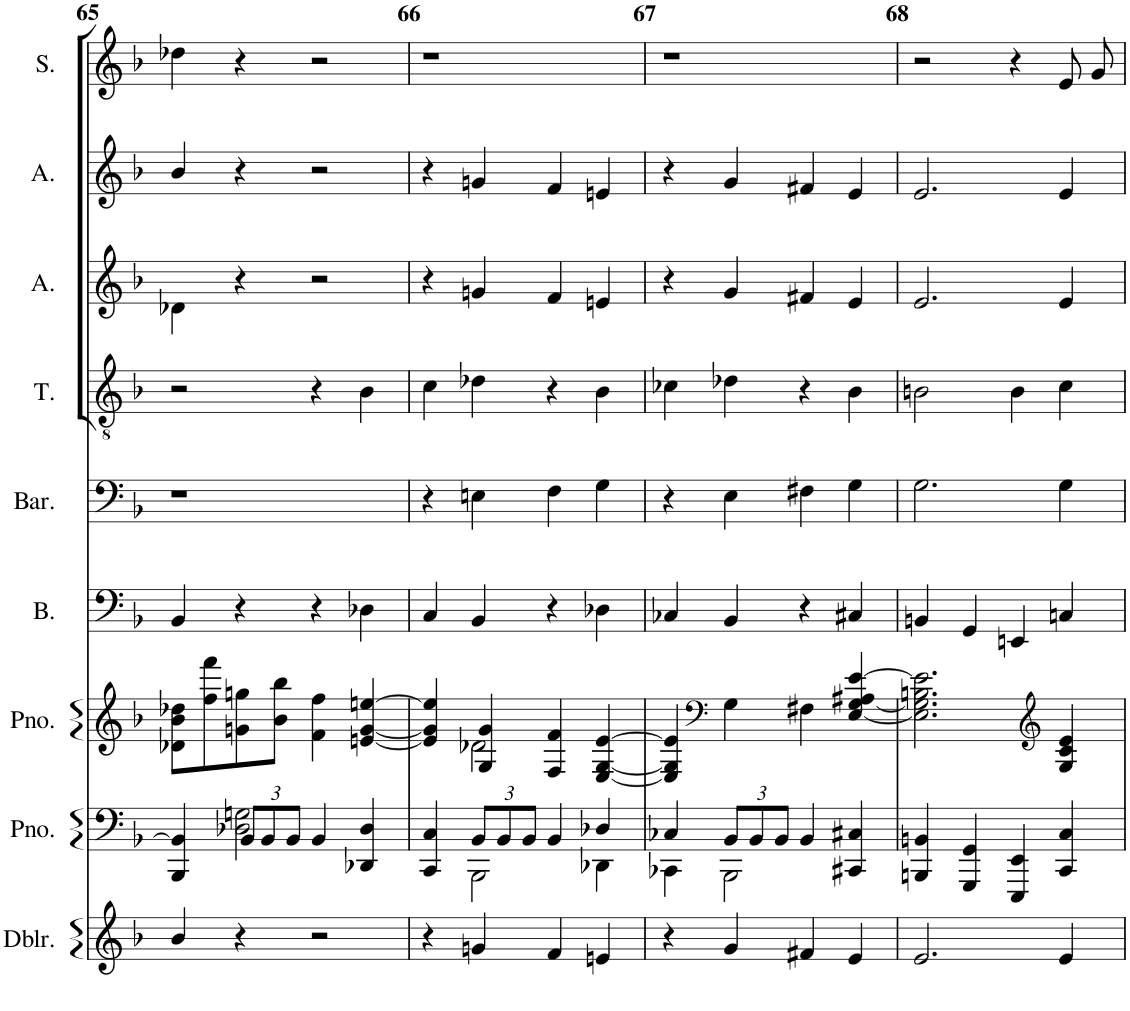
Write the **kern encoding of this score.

**kern	**kern	**kern	**kern	**kern	**kern	**kern	**kern	**kern
*part9	*part8	*part7	*part6	*part5	*part4	*part3	*part2	*part1
*staff9	*staff8	*staff7	*staff6	*staff5	*staff4	*staff3	*staff2	*staff1
*I"Doubler	*I"Piano	*I"Piano	*I"Bass	*I"Baritone	*I"Tenor	*I"Alto	*I"Alto	*I"Soprano
*I'Dblr.	*I'Pno.	*I'Pno.	*I'B.	*I'Bar.	*I'T.	*I'A.	*I'A.	*I'S.
!!LO:PB:g=z
*clefG2	*clefF4	*clefG2	*clefF4	*clefF4	*clefGv2	*clefG2	*clefG2	*clefG2
*k[b-]	*k[b-]	*k[b-]	*k[b-]	*k[b-]	*k[b-]	*k[b-]	*k[b-]	*k[b-]
*M4/4	*M4/4	*M4/4	*M4/4	*M4/4	*M4/4	*M4/4	*M4/4	*M4/4
*met(c)	*met(c)	*met(c)	*met(c)	*met(c)	*met(c)	*met(c)	*met(c)	*met(c)
=65	=65	=65	=65	=65	=65	=65	=65	=65
*	*^	*	*	*	*	*	*	*
4b-/	4BBB-/ 4BB-/]	4ryy	8d-X\ 8b-\ 8dd-X\L	4BB-/	1r	2r	4d-X\	4b-/	4dd-X\
.	.	.	8ff\ 8fff\	.	.	.	.	.	.
*	*Xbrackettup	*	*	*	*	*	*	*	*
4r	12BB-/L	2D-X\ 2Gn\	8gn\ 8ggn\	4r	.	.	4r	4r	4r
.	12BB-/	.	.	.	.	.	.	.	.
.	.	.	8b-\ 8bb-\J	.	.	.	.	.	.
.	12BB-/J	.	.	.	.	.	.	.	.
2r	4BB-/	.	4f\ 4ff\	4r	.	4r	2r	2r	2r
.	4DD-X/ 4D-/	4ryy	[4en/ [4g/ [4een/	4D-X\	.	4B-\	.	.	.
=66	=66	=66	=66	=66	=66	=66	=66	=66	=66
*	*	*	*^	*	*	*	*	*	*
4r	4CC/ 4C/	4ryy	4e/] 4g/] 4ee/]	4ryy	4C/	4r	4c\	4r	4r	1r
4gn/	12BB-/L	2BBB-\	4G/ 4g/	2d-X\	4BB-/	4En\	4d-X\	4gn/	4gn/	.
.	12BB-/	.	.	.	.	.	.	.	.	.
.	12BB-/J	.	.	.	.	.	.	.	.	.
4f/	4BB-/	.	4F/ 4f/	.	4r	4F\	4r	4f/	4f/	.
4en/	4D-X/	4DD-X\	[4E/ [4G/ [4e/	4ryy	4D-X\	4G\	4B-\	4en/	4en/	.
*	*	*	*v	*v	*	*	*	*	*	*
=67	=67	=67	=67	=67	=67	=67	=67	=67	=67
4r	4C-X/	4CC-X\	4E/] 4G/] 4e/]	4C-X/	4r	4c-X\	4r	4r	1r
*	*	*	*clefF4	*	*	*	*	*	*
4g/	12BB-/L	2BBB-\	4G\	4BB-/	4E\	4d-X\	4g/	4g/	.
.	12BB-/	.	.	.	.	.	.	.	.
.	12BB-/J	.	.	.	.	.	.	.	.
4f#X/	4BB-/	.	4F#X\	4r	4F#X\	4r	4f#X/	4f#X/	.
4e/	4CC#X/ 4C#X/	4ryy	[4E/ [4G/ 4A#X/ [4e/	4C#X/	4G\	4B-\	4e/	4e/	.
*	*v	*v	*	*	*	*	*	*	*
=68	=68	=68	=68	=68	=68	=68	=68	=68
2.e/	4BBBn/ 4BBn/	2.E\] 2.G\] 2.Bn\ 2.e\]	4BBn/	2.G\	2Bn\	2.e/	2.e/	2r
.	4GGG/ 4GG/	.	4GG/	.	.	.	.	.
.	4EEE/ 4EE/	.	4EEn/	.	4B\	.	.	4r
*	*	*clefG2	*	*	*	*	*	*
4e/	4CC/ 4C/	4G/ 4c/ 4e/	4Cn/	4G\	4c\	4e/	4e/	8e/L
.	.	.	.	.	.	.	.	8g/J
=	=	=	=	=	=	=	=	=
*-	*-	*-	*-	*-	*-	*-	*-	*-
